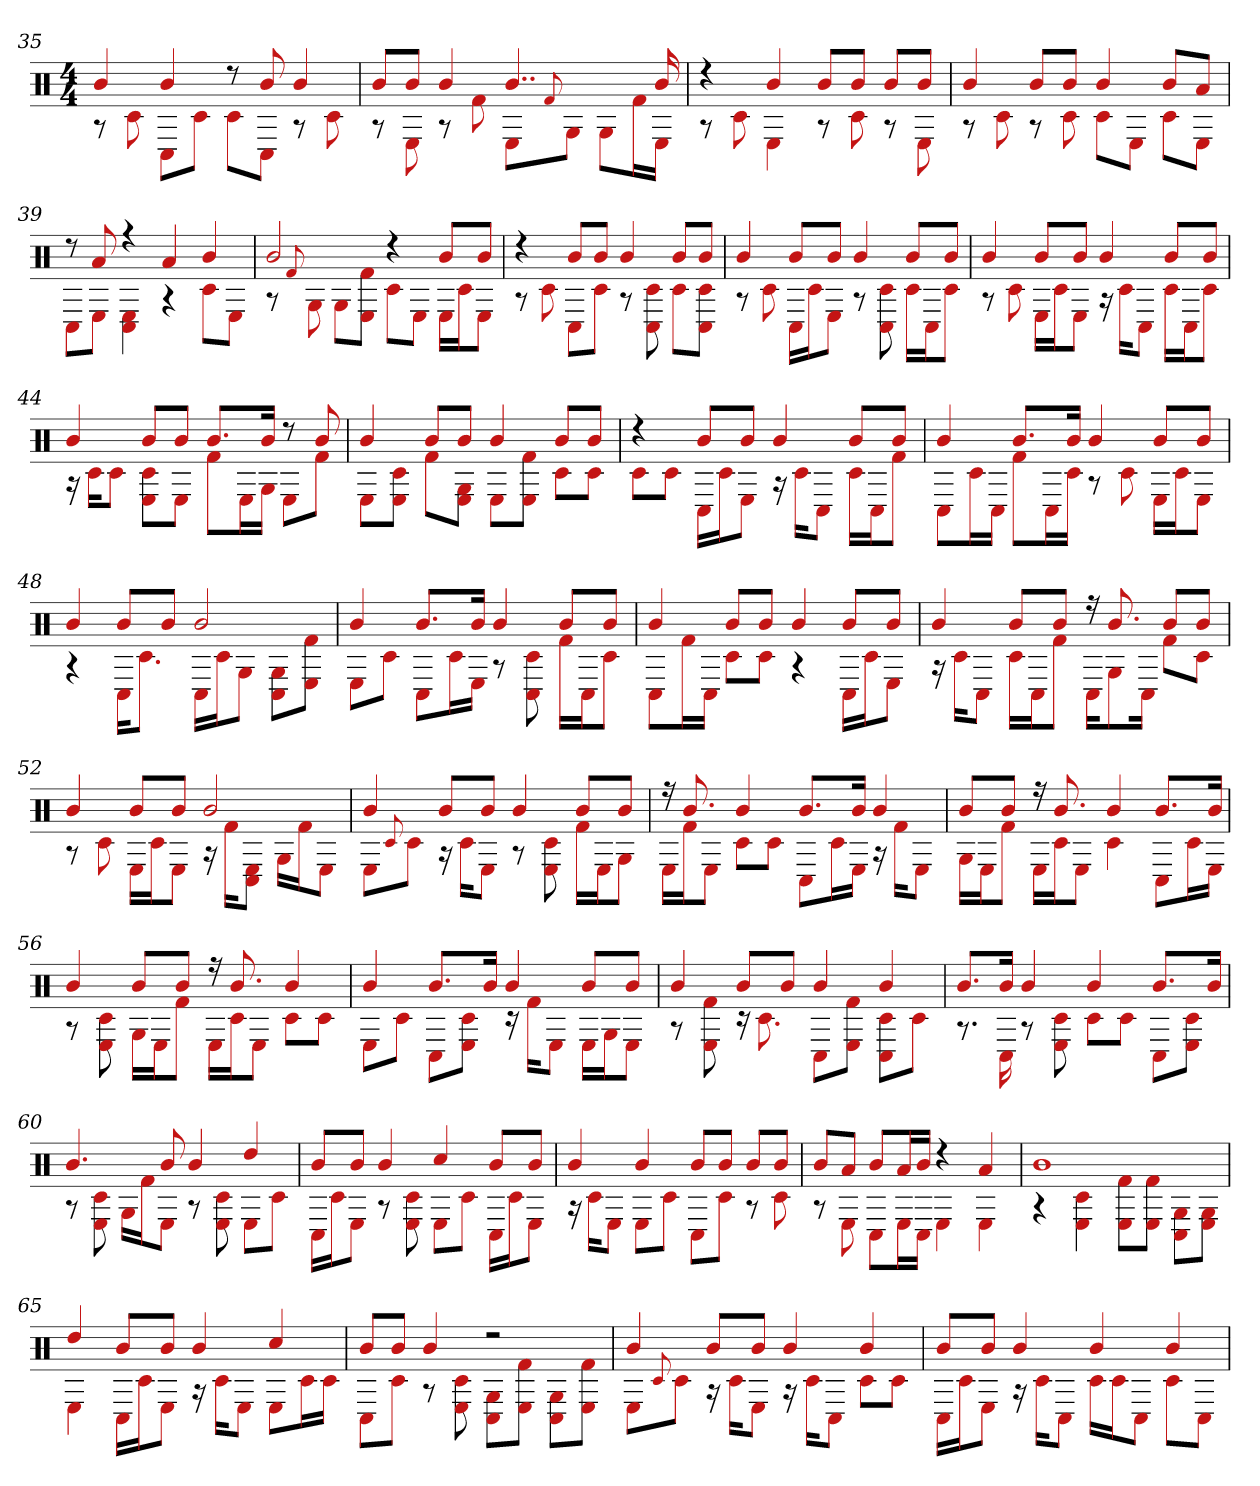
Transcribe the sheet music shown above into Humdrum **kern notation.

**kern
*part1
*staff1
*clefX
*k[]
*M4/4
=35
*^
4b	8r
.	8c#
4b	8C#L
.	8c#J
8r	8c#L
8b	8C#J
4b	8r
.	8c#
=36	=36
8bL	8r
8bJ	8E
4b	8r
.	8f#
4..b	8EL
.	8qqf#
.	8GJ
.	8GL
.	16f#L
16b	16EJJ
=37	=37
4r	8r
.	8c#
4b	4E
8bL	8r
8bJ	8c#
8bL	8r
8bJ	8E
=38	=38
4b	8r
.	8c#
8bL	8r
8bJ	8c#
4b	8c#L
.	8EJ
8bL	8c#L
8aJ	8EJ
=39	=39
8r	8C#L
8a	8EJ
4r	4C# 4E
4a	4r
4b	8c#L
.	8EJ
=40	=40
2b	8r
.	8qqf#
.	8G
.	8GL
.	8f# 8EJ
4r	8c#L
.	8EJ
8bL	16ELL
.	16c#J
8bJ	8EJ
=41	=41
4r	8r
.	8c#
8bL	8C#L
8bJ	8c#J
4b	8r
.	8c# 8C#
8bL	8c#L
8bJ	8C# 8c#J
=42	=42
4b	8r
.	8c#
8bL	16C#LL
.	16c#J
8bJ	8EJ
4b	8r
.	8c# 8C#
8bL	16c#LL
.	16C#J
8bJ	8c#J
=43	=43
4b	8r
.	8c#
8bL	16ELL
.	16c#J
8bJ	8EJ
4b	16r
.	16c#KL
.	8C#J
8bL	16c#LL
.	16C#J
8bJ	8c#J
=44	=44
4b	16r
.	16c#KL
.	8c#J
8bL	8E 8c#L
8bJ	8EJ
8.bL	8f#L
.	16EL
16bJk	16GJJ
8r	8EL
8b	8f#J
=45	=45
4b	8EL
.	8c# 8EJ
8bL	8f#L
8bJ	8E 8GJ
4b	8EL
.	8f# 8EJ
8bL	8c#L
8bJ	8c#J
=46	=46
4r	8c#L
.	8c#J
8bL	16C#LL
.	16c#J
8bJ	8EJ
4b	16r
.	16c#KL
.	8C#J
8bL	16c#LL
.	16C#J
8bJ	8f#J
=47	=47
4b	8C#L
.	16c#L
.	16C#JJ
8.bL	8f#L
.	16C#L
16bJk	16c#JJ
4b	8r
.	8c#
8bL	16ELL
.	16c#J
8bJ	8EJ
=48	=48
4b	4r
8bL	16C#KL
.	8.c#J
8bJ	.
2b	16C#LL
.	16c#J
.	8GJ
.	8C# 8GL
.	8f# 8EJ
=49	=49
4b	8EL
.	8c#J
8.bL	8C#L
.	16c#L
16bJk	16EJJ
4b	8r
.	8c# 8C#
8bL	16f#LL
.	16C#J
8bJ	8c#J
=50	=50
4b	8C#L
.	16f#L
.	16C#JJ
8bL	8c#L
8bJ	8c#J
4b	4r
8bL	16C#LL
.	16c#J
8bJ	8EJ
=51	=51
4b	16r
.	16c#KL
.	8C#J
8bL	16c#LL
.	16C#J
8bJ	8f#J
16r	16C#KL
8.b	8G
.	16C#Jk
8bL	8f#L
8bJ	8c#J
=52	=52
4b	8r
.	8c#
8bL	16ELL
.	16c#J
8bJ	8EJ
2b	16r
.	16f#KL
.	8E 8C#J
.	16GLL
.	16f#J
.	8EJ
=53	=53
4b	8EL
.	8qqc#
.	8c#J
8bL	16r
.	16c#KL
8bJ	8EJ
4b	8r
.	8c# 8E
8bL	16f#LL
.	16EJ
8bJ	8GJ
=54	=54
16r	16ELL
8.b	16f#J
.	8EJ
4b	8c#L
.	8c#J
8.bL	8C#L
.	16c#L
16bJk	16EJJ
4b	16r
.	16f#KL
.	8EJ
=55	=55
8bL	16GLL
.	16EJ
8bJ	8f#J
16r	16ELL
8.b	16c#J
.	8EJ
4b	4c#
8.bL	8C#L
.	16c#L
16bJk	16EJJ
=56	=56
4b	8r
.	8c# 8E
8bL	16GLL
.	16EJ
8bJ	8f#J
16r	16ELL
8.b	16c#J
.	8EJ
4b	8c#L
.	8c#J
=57	=57
4b	8EL
.	8c#J
8.bL	8C#L
.	8c# 8EJ
16bJk	.
4b	16r
.	16f#KL
.	8EJ
8bL	16ELL
.	16GJ
8bJ	8EJ
=58	=58
4b	8r
.	8f# 8E
8bL	16r
.	8.c#
8bJ	.
4b	8C#L
.	8f# 8EJ
4b	8C# 8c#L
.	8c#J
=59	=59
8.bL	8.r
16bJk	16C#
4b	8r
.	8c# 8E
4b	8c#L
.	8c#J
8.bL	8C#L
.	8c# 8EJ
16bJk	.
=60	=60
4.b	8r
.	8c# 8E
.	16GLL
.	16f#J
8b	8EJ
4b	8r
.	8c# 8E
4dd	8EL
.	8c#J
=61	=61
8bL	16C#LL
.	16c#J
8bJ	8EJ
4b	8r
.	8c# 8E
4cc#	8EL
.	8c#J
8bL	16C#LL
.	16c#J
8bJ	8EJ
=62	=62
4b	16r
.	16c#KL
.	8EJ
4b	8EL
.	8c#J
8bL	8C#L
8bJ	8c#J
8bL	8r
8bJ	8c#
=63	=63
8bL	8r
8aJ	8E
8bL	8C#L
16aL	16EL
16bJJ	16C#JJ
4r	4E
4a	4E
=64	=64
1b	4r
.	4E 4c#
.	8E 8f#L
.	8f# 8EJ
.	8G 8C#L
.	8G 8EJ
=65	=65
4dd	4E
8bL	16C#LL
.	16c#J
8bJ	8EJ
4b	16r
.	16c#KL
.	8EJ
4cc#	8EL
.	16c#L
.	16c#JJ
=66	=66
8bL	8C#L
8bJ	8c#J
4b	8r
.	8c# 8E
2r	8C# 8GL
.	8f# 8EJ
.	8C# 8GL
.	8f# 8EJ
=67	=67
4b	8EL
.	8qqc#
.	8c#J
8bL	16r
.	16c#KL
8bJ	8EJ
4b	16r
.	16c#KL
.	8C#J
4b	8c#L
.	8c#J
=68	=68
8bL	16C#LL
.	16c#J
8bJ	8EJ
4b	16r
.	16c#KL
.	8C#J
4b	16c#LL
.	16c#J
.	8C#J
4b	8c#L
.	8C#J
*v	*v
=
*-
